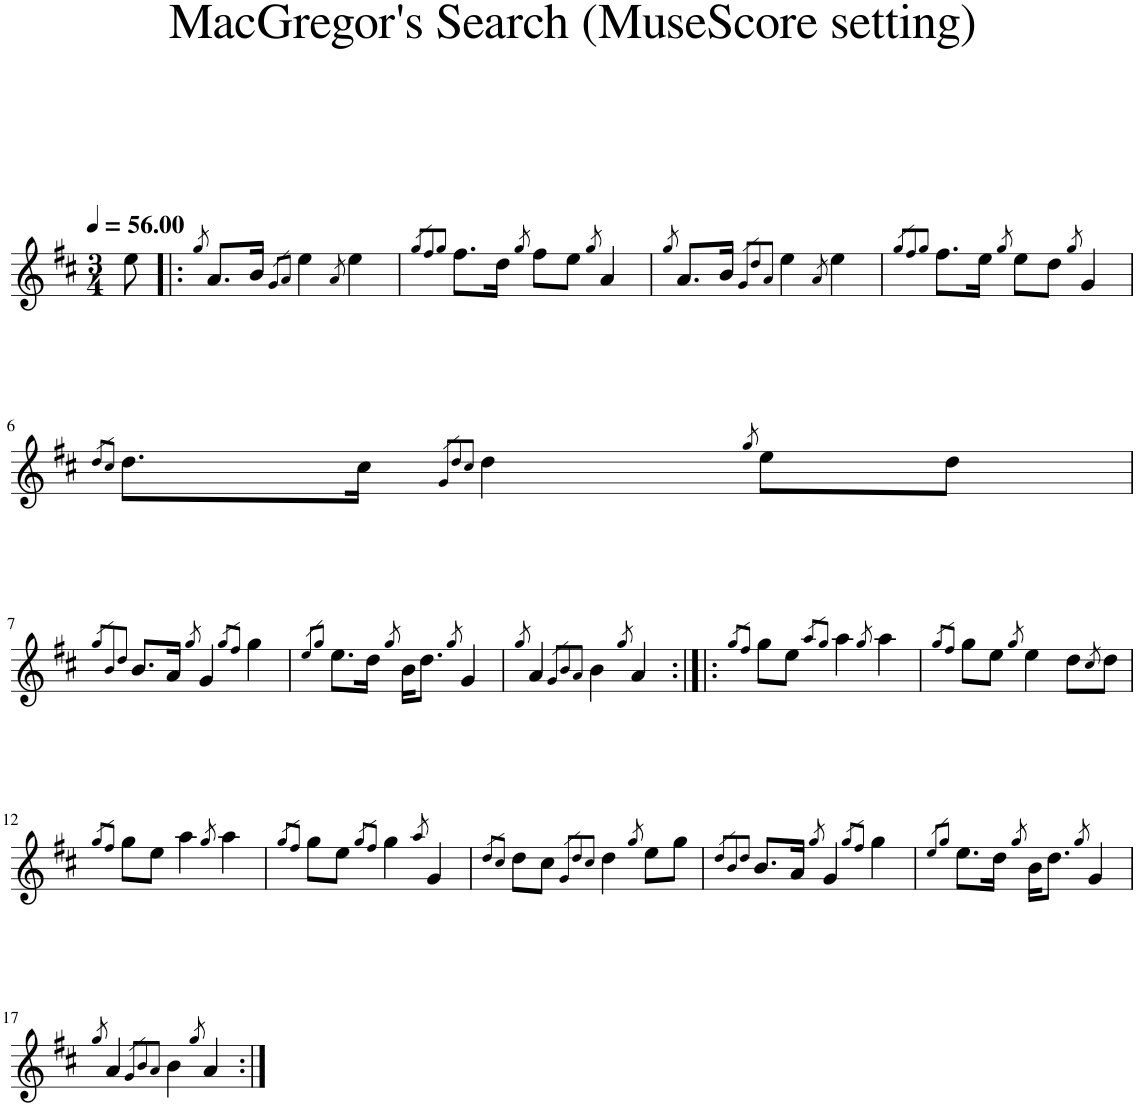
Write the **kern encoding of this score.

**kern
*part1
*staff1
*I"Bagpipe
*I'Bagp.
*clefG2
*k[f#c#]
*D:
*M3/4
*MM56
=1
8ee\
=2!|:
8qgg/
8.a/L
16b/Jk
8qg/L
8qa/J
4ee\
8qa/
4ee\
=3
8qgg/L
8qff#/
8qgg/J
8.ff#\L
16dd\Jk
8qgg/
8ff#\L
8ee\J
8qgg/
4a/
=4
8qgg/
8.a/L
16b/Jk
8qg/L
8qdd/
8qa/J
4ee\
8qa/
4ee\
=5
8qgg/L
8qff#/
8qgg/J
8.ff#\L
16ee\Jk
8qgg/
8ee\L
8dd\J
8qgg/
4g/
!!LO:LB:g=z
=6
8qdd/L
8qcc#/J
8.dd\L
16cc#\Jk
8qg/L
8qdd/
8qcc#/J
4dd\
8qgg/
8ee\L
8dd\J
!!LO:LB:g=z
=7
8qgg/L
8qb/
8qdd/J
8.b/L
16a/Jk
8qgg/
4g/
8qgg/L
8qff#/J
4gg\
=8
8qee/L
8qgg/J
8.ee\L
16dd\Jk
8qgg/
16b\KL
8.dd\J
8qgg/
4g/
=9
8qgg/
4a/
8qg/L
8qb/
8qa/J
4b\
8qgg/
4a/
=10:|!|:
8qgg/L
8qff#/J
8gg\L
8ee\J
8qaa/L
8qgg/J
4aa\
8qgg/
4aa\
=11
8qgg/L
8qff#/J
8gg\L
8ee\J
8qgg/
4ee\
8dd\L
8qcc#/
8dd\J
!!LO:LB:g=z
=12
8qgg/L
8qff#/J
8gg\L
8ee\J
4aa\
8qgg/
4aa\
=13
8qgg/L
8qff#/J
8gg\L
8ee\J
8qgg/L
8qff#/J
4gg\
8qaa/
4g/
=14
8qdd/L
8qcc#/J
8dd\L
8cc#\J
8qg/L
8qdd/
8qcc#/J
4dd\
8qgg/
8ee\L
8gg\J
=15
8qdd/L
8qb/
8qdd/J
8.b/L
16a/Jk
8qgg/
4g/
8qgg/L
8qff#/J
4gg\
=16
8qee/L
8qgg/J
8.ee\L
16dd\Jk
8qgg/
16b\KL
8.dd\J
8qgg/
4g/
!!LO:LB:g=z
=17
8qgg/
4a/
8qg/L
8qb/
8qa/J
4b\
8qgg/
4a/
=:|!
*-
